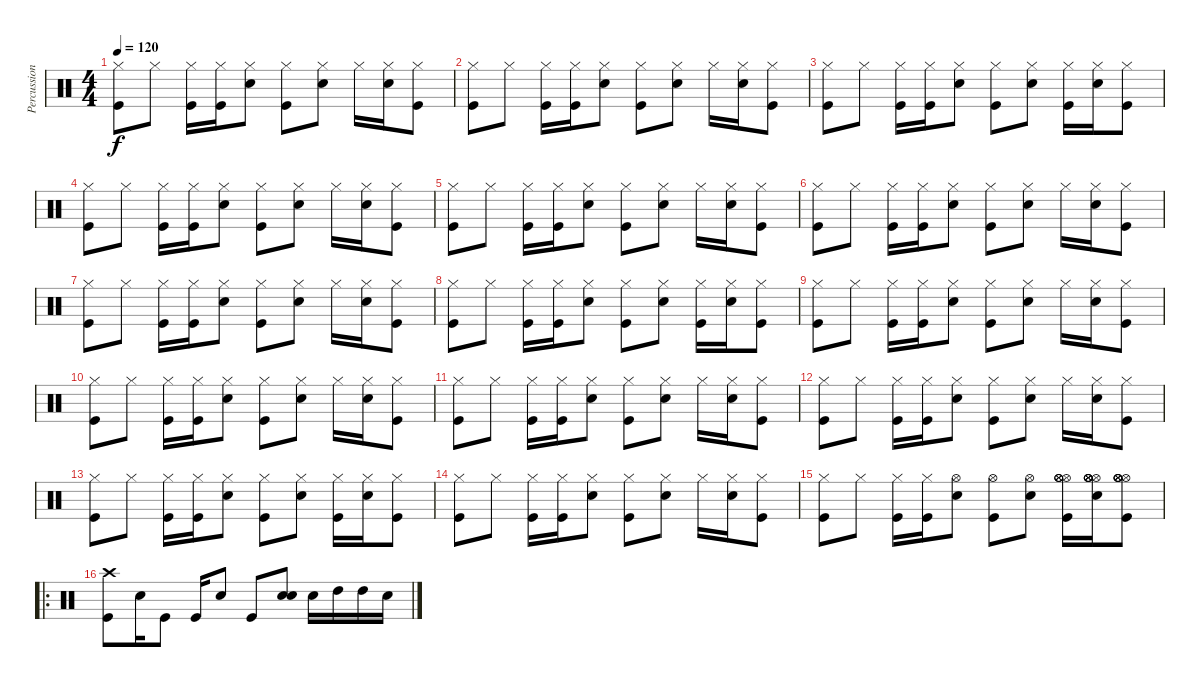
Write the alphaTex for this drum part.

\track ("Percussion" "Percussion") {instrument percussion}
\staff {score}
\articulation defaults
\ts (4 4)
\tempo 120
\clef neutral
\ks c
("Hi-Hat (closed)" "Kick (hit)").8{dy f} "Hi-Hat (closed)".8 ("Hi-Hat (closed)" "Kick (hit)").16 ("Hi-Hat (closed)" "Kick (hit)").16 ("Hi-Hat (closed)" "Snare (hit) 2").8 ("Hi-Hat (closed)" "Kick (hit)").8 ("Hi-Hat (closed)" "Snare (hit) 2").8 "Hi-Hat (closed)".16 ("Hi-Hat (closed)" "Snare (hit) 2").16 ("Hi-Hat (closed)" "Kick (hit)").8 |
("Hi-Hat (closed)" "Kick (hit)").8 "Hi-Hat (closed)".8 ("Hi-Hat (closed)" "Kick (hit)").16 ("Hi-Hat (closed)" "Kick (hit)").16 ("Hi-Hat (closed)" "Snare (hit) 2").8 ("Hi-Hat (closed)" "Kick (hit)").8 ("Hi-Hat (closed)" "Snare (hit) 2").8 "Hi-Hat (closed)".16 ("Hi-Hat (closed)" "Snare (hit) 2").16 ("Hi-Hat (closed)" "Kick (hit)").8 |
("Hi-Hat (closed)" "Kick (hit)").8 "Hi-Hat (closed)".8 ("Hi-Hat (closed)" "Kick (hit)").16 ("Hi-Hat (closed)" "Kick (hit)").16 ("Hi-Hat (closed)" "Snare (hit) 2").8 ("Hi-Hat (closed)" "Kick (hit)").8 ("Hi-Hat (closed)" "Snare (hit) 2").8 ("Hi-Hat (closed)" "Kick (hit)").16 ("Hi-Hat (closed)" "Snare (hit) 2").16 ("Hi-Hat (closed)" "Kick (hit)").8 |
("Hi-Hat (closed)" "Kick (hit)").8 "Hi-Hat (closed)".8 ("Hi-Hat (closed)" "Kick (hit)").16 ("Hi-Hat (closed)" "Kick (hit)").16 ("Hi-Hat (closed)" "Snare (hit) 2").8 ("Hi-Hat (closed)" "Kick (hit)").8 ("Hi-Hat (closed)" "Snare (hit) 2").8 "Hi-Hat (closed)".16 ("Hi-Hat (closed)" "Snare (hit) 2").16 ("Hi-Hat (closed)" "Kick (hit)").8 |
("Hi-Hat (closed)" "Kick (hit)").8 "Hi-Hat (closed)".8 ("Hi-Hat (closed)" "Kick (hit)").16 ("Hi-Hat (closed)" "Kick (hit)").16 ("Hi-Hat (closed)" "Snare (hit) 2").8 ("Hi-Hat (closed)" "Kick (hit)").8 ("Hi-Hat (closed)" "Snare (hit) 2").8 "Hi-Hat (closed)".16 ("Hi-Hat (closed)" "Snare (hit) 2").16 ("Hi-Hat (closed)" "Kick (hit)").8 |
("Hi-Hat (closed)" "Kick (hit)").8 "Hi-Hat (closed)".8 ("Hi-Hat (closed)" "Kick (hit)").16 ("Hi-Hat (closed)" "Kick (hit)").16 ("Hi-Hat (closed)" "Snare (hit) 2").8 ("Hi-Hat (closed)" "Kick (hit)").8 ("Hi-Hat (closed)" "Snare (hit) 2").8 "Hi-Hat (closed)".16 ("Hi-Hat (closed)" "Snare (hit) 2").16 ("Hi-Hat (closed)" "Kick (hit)").8 |
("Hi-Hat (closed)" "Kick (hit)").8 "Hi-Hat (closed)".8 ("Hi-Hat (closed)" "Kick (hit)").16 ("Hi-Hat (closed)" "Kick (hit)").16 ("Hi-Hat (closed)" "Snare (hit) 2").8 ("Hi-Hat (closed)" "Kick (hit)").8 ("Hi-Hat (closed)" "Snare (hit) 2").8 "Hi-Hat (closed)".16 ("Hi-Hat (closed)" "Snare (hit) 2").16 ("Hi-Hat (closed)" "Kick (hit)").8 |
("Hi-Hat (closed)" "Kick (hit)").8 "Hi-Hat (closed)".8 ("Hi-Hat (closed)" "Kick (hit)").16 ("Hi-Hat (closed)" "Kick (hit)").16 ("Hi-Hat (closed)" "Snare (hit) 2").8 ("Hi-Hat (closed)" "Kick (hit)").8 ("Hi-Hat (closed)" "Snare (hit) 2").8 ("Hi-Hat (closed)" "Kick (hit)").16 ("Hi-Hat (closed)" "Snare (hit) 2").16 ("Hi-Hat (closed)" "Kick (hit)").8 |
("Hi-Hat (closed)" "Kick (hit)").8 "Hi-Hat (closed)".8 ("Hi-Hat (closed)" "Kick (hit)").16 ("Hi-Hat (closed)" "Kick (hit)").16 ("Hi-Hat (closed)" "Snare (hit) 2").8 ("Hi-Hat (closed)" "Kick (hit)").8 ("Hi-Hat (closed)" "Snare (hit) 2").8 "Hi-Hat (closed)".16 ("Hi-Hat (closed)" "Snare (hit) 2").16 ("Hi-Hat (closed)" "Kick (hit)").8 |
("Hi-Hat (closed)" "Kick (hit)").8 "Hi-Hat (closed)".8 ("Hi-Hat (closed)" "Kick (hit)").16 ("Hi-Hat (closed)" "Kick (hit)").16 ("Hi-Hat (closed)" "Snare (hit) 2").8 ("Hi-Hat (closed)" "Kick (hit)").8 ("Hi-Hat (closed)" "Snare (hit) 2").8 "Hi-Hat (closed)".16 ("Hi-Hat (closed)" "Snare (hit) 2").16 ("Hi-Hat (closed)" "Kick (hit)").8 |
("Hi-Hat (closed)" "Kick (hit)").8 "Hi-Hat (closed)".8 ("Hi-Hat (closed)" "Kick (hit)").16 ("Hi-Hat (closed)" "Kick (hit)").16 ("Hi-Hat (closed)" "Snare (hit) 2").8 ("Hi-Hat (closed)" "Kick (hit)").8 ("Hi-Hat (closed)" "Snare (hit) 2").8 "Hi-Hat (closed)".16 ("Hi-Hat (closed)" "Snare (hit) 2").16 ("Hi-Hat (closed)" "Kick (hit)").8 |
("Hi-Hat (closed)" "Kick (hit)").8 "Hi-Hat (closed)".8 ("Hi-Hat (closed)" "Kick (hit)").16 ("Hi-Hat (closed)" "Kick (hit)").16 ("Hi-Hat (closed)" "Snare (hit) 2").8 ("Hi-Hat (closed)" "Kick (hit)").8 ("Hi-Hat (closed)" "Snare (hit) 2").8 "Hi-Hat (closed)".16 ("Hi-Hat (closed)" "Snare (hit) 2").16 ("Hi-Hat (closed)" "Kick (hit)").8 |
("Hi-Hat (closed)" "Kick (hit)").8 "Hi-Hat (closed)".8 ("Hi-Hat (closed)" "Kick (hit)").16 ("Hi-Hat (closed)" "Kick (hit)").16 ("Hi-Hat (closed)" "Snare (hit) 2").8 ("Hi-Hat (closed)" "Kick (hit)").8 ("Hi-Hat (closed)" "Snare (hit) 2").8 ("Hi-Hat (closed)" "Kick (hit)").16 ("Hi-Hat (closed)" "Snare (hit) 2").16 ("Hi-Hat (closed)" "Kick (hit)").8 |
("Hi-Hat (closed)" "Kick (hit)").8 "Hi-Hat (closed)".8 ("Hi-Hat (closed)" "Kick (hit)").16 ("Hi-Hat (closed)" "Kick (hit)").16 ("Hi-Hat (closed)" "Snare (hit) 2").8 ("Hi-Hat (closed)" "Kick (hit)").8 ("Hi-Hat (closed)" "Snare (hit) 2").8 "Hi-Hat (closed)".16 ("Hi-Hat (closed)" "Snare (hit) 2").16 ("Hi-Hat (closed)" "Kick (hit)").8 |
("Hi-Hat (closed)" "Kick (hit)").8 "Hi-Hat (closed)".8 ("Hi-Hat (closed)" "Kick (hit)").16 ("Hi-Hat (closed)" "Kick (hit)").16 ("Hi-Hat (open)" "Snare (hit) 2").8 ("Hi-Hat (open)" "Kick (hit)").8 ("Hi-Hat (open)" "Snare (hit) 2").8 ("Hi-Hat (open)" "Hi-Hat (open)" "Hi-Hat (open)" "Hi-Hat (open)" "Kick (hit)").16 ("Hi-Hat (open)" "Hi-Hat (open)" "Hi-Hat (open)" "Hi-Hat (open)" "Snare (hit) 2" "Hi-Hat (open)").16 ("Hi-Hat (open)" "Hi-Hat (open)" "Hi-Hat (open)" "Hi-Hat (open)" "Hi-Hat (open)" "Kick (hit)").8 |
\ro
("Crash high (hit)" "Kick (hit)").8 "Snare (hit) 2".16 "Kick (hit)".8 "Kick (hit)".16 "Snare (hit) 2".8 "Kick (hit)".8 ("Snare (hit) 2" "Snare (hit) 2").8 "Snare (hit) 2".16 "High Tom (hit)".16 "High Tom (hit)".16 "Snare (hit) 2".16
